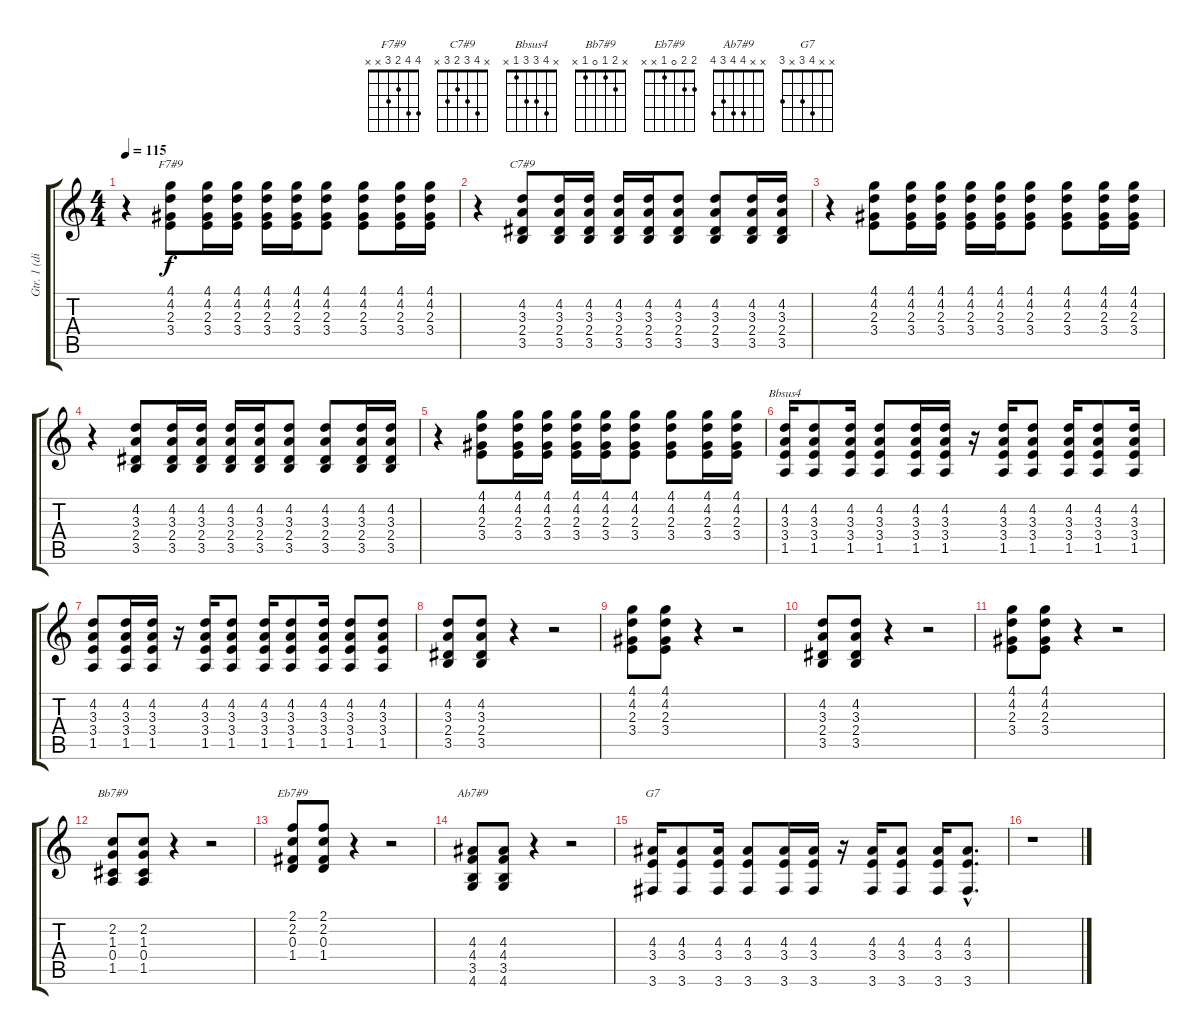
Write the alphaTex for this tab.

\track ("Gtr. 1 (dist.)" "Gtr. 1 (di") {instrument distortionguitar}
\staff {score tabs}
\tuning (Eb4 Bb3 Gb3 Db3 Ab2 Eb2) {hide}
\chord ("F7#9" 4 4 2 3 x x)
\chord ("C7#9" x 4 3 2 3 x)
\chord ("Bbsus4" x 4 3 3 1 x)
\chord ("Bb7#9" x 2 1 0 1 x)
\chord ("Eb7#9" 2 2 0 1 x x)
\chord ("Ab7#9" x x 4 4 3 4)
\chord ("G7" x x 4 3 x 3)
\ts (4 4)
\tempo 115
\clef g2
\ks c
r.4{dy f} (4.1 4.2 2.3 3.4).8{ch "F7#9"} (4.1 4.2 2.3 3.4).16 (4.1 4.2 2.3 3.4).16 (4.1 4.2 2.3 3.4).16 (4.1 4.2 2.3 3.4).16 (4.1 4.2 2.3 3.4).8 (4.1 4.2 2.3 3.4).8 (4.1 4.2 2.3 3.4).16 (4.1 4.2 2.3 3.4).16 |
r.4 (4.2 3.3 2.4 3.5).8{ch "C7#9"} (4.2 3.3 2.4 3.5).16 (4.2 3.3 2.4 3.5).16 (4.2 3.3 2.4 3.5).16 (4.2 3.3 2.4 3.5).16 (4.2 3.3 2.4 3.5).8 (4.2 3.3 2.4 3.5).8 (4.2 3.3 2.4 3.5).16 (4.2 3.3 2.4 3.5).16 |
r.4 (4.1 4.2 2.3 3.4).8 (4.1 4.2 2.3 3.4).16 (4.1 4.2 2.3 3.4).16 (4.1 4.2 2.3 3.4).16 (4.1 4.2 2.3 3.4).16 (4.1 4.2 2.3 3.4).8 (4.1 4.2 2.3 3.4).8 (4.1 4.2 2.3 3.4).16 (4.1 4.2 2.3 3.4).16 |
r.4 (4.2 3.3 2.4 3.5).8 (4.2 3.3 2.4 3.5).16 (4.2 3.3 2.4 3.5).16 (4.2 3.3 2.4 3.5).16 (4.2 3.3 2.4 3.5).16 (4.2 3.3 2.4 3.5).8 (4.2 3.3 2.4 3.5).8 (4.2 3.3 2.4 3.5).16 (4.2 3.3 2.4 3.5).16 |
r.4 (4.1 4.2 2.3 3.4).8 (4.1 4.2 2.3 3.4).16 (4.1 4.2 2.3 3.4).16 (4.1 4.2 2.3 3.4).16 (4.1 4.2 2.3 3.4).16 (4.1 4.2 2.3 3.4).8 (4.1 4.2 2.3 3.4).8 (4.1 4.2 2.3 3.4).16 (4.1 4.2 2.3 3.4).16 |
(4.2 3.3 3.4 1.5).16{ch "Bbsus4"} (4.2 3.3 3.4 1.5).8 (4.2 3.3 3.4 1.5).16 (4.2 3.3 3.4 1.5).8 (4.2 3.3 3.4 1.5).16 (4.2 3.3 3.4 1.5).16 r.16 (4.2 3.3 3.4 1.5).16 (4.2 3.3 3.4 1.5).8 (4.2 3.3 3.4 1.5).16 (4.2 3.3 3.4 1.5).8 (4.2 3.3 3.4 1.5).16 |
(4.2 3.3 3.4 1.5).8 (4.2 3.3 3.4 1.5).16 (4.2 3.3 3.4 1.5).16 r.16 (4.2 3.3 3.4 1.5).16 (4.2 3.3 3.4 1.5).8 (4.2 3.3 3.4 1.5).16 (4.2 3.3 3.4 1.5).8 (4.2 3.3 3.4 1.5).16 (4.2 3.3 3.4 1.5).8 (4.2 3.3 3.4 1.5).8 |
(4.2 3.3 2.4 3.5).8 (4.2 3.3 2.4 3.5).8 r.4 r.2 |
(4.1 4.2 2.3 3.4).8 (4.1 4.2 2.3 3.4).8 r.4 r.2 |
(4.2 3.3 2.4 3.5).8 (4.2 3.3 2.4 3.5).8 r.4 r.2 |
(4.1 4.2 2.3 3.4).8 (4.1 4.2 2.3 3.4).8 r.4 r.2 |
(2.2 1.3 0.4 1.5).8{ch "Bb7#9"} (2.2 1.3 0.4 1.5).8 r.4 r.2 |
(2.1 2.2 0.3 1.4).8{ch "Eb7#9"} (2.1 2.2 0.3 1.4).8 r.4 r.2 |
(4.3 4.4 3.5 4.6).8{ch "Ab7#9"} (4.3 4.4 3.5 4.6).8 r.4 r.2 |
(4.3 3.4 3.6).16{ch "G7"} (4.3 3.4 3.6).8 (4.3 3.4 3.6).16 (4.3 3.4 3.6).8 (4.3 3.4 3.6).16 (4.3 3.4 3.6).16 r.16 (4.3 3.4 3.6).16 (4.3 3.4 3.6).8 (4.3 3.4 3.6).16 (4.3{hac} 3.4{hac} 3.6{hac}).8{d} |
r.1
